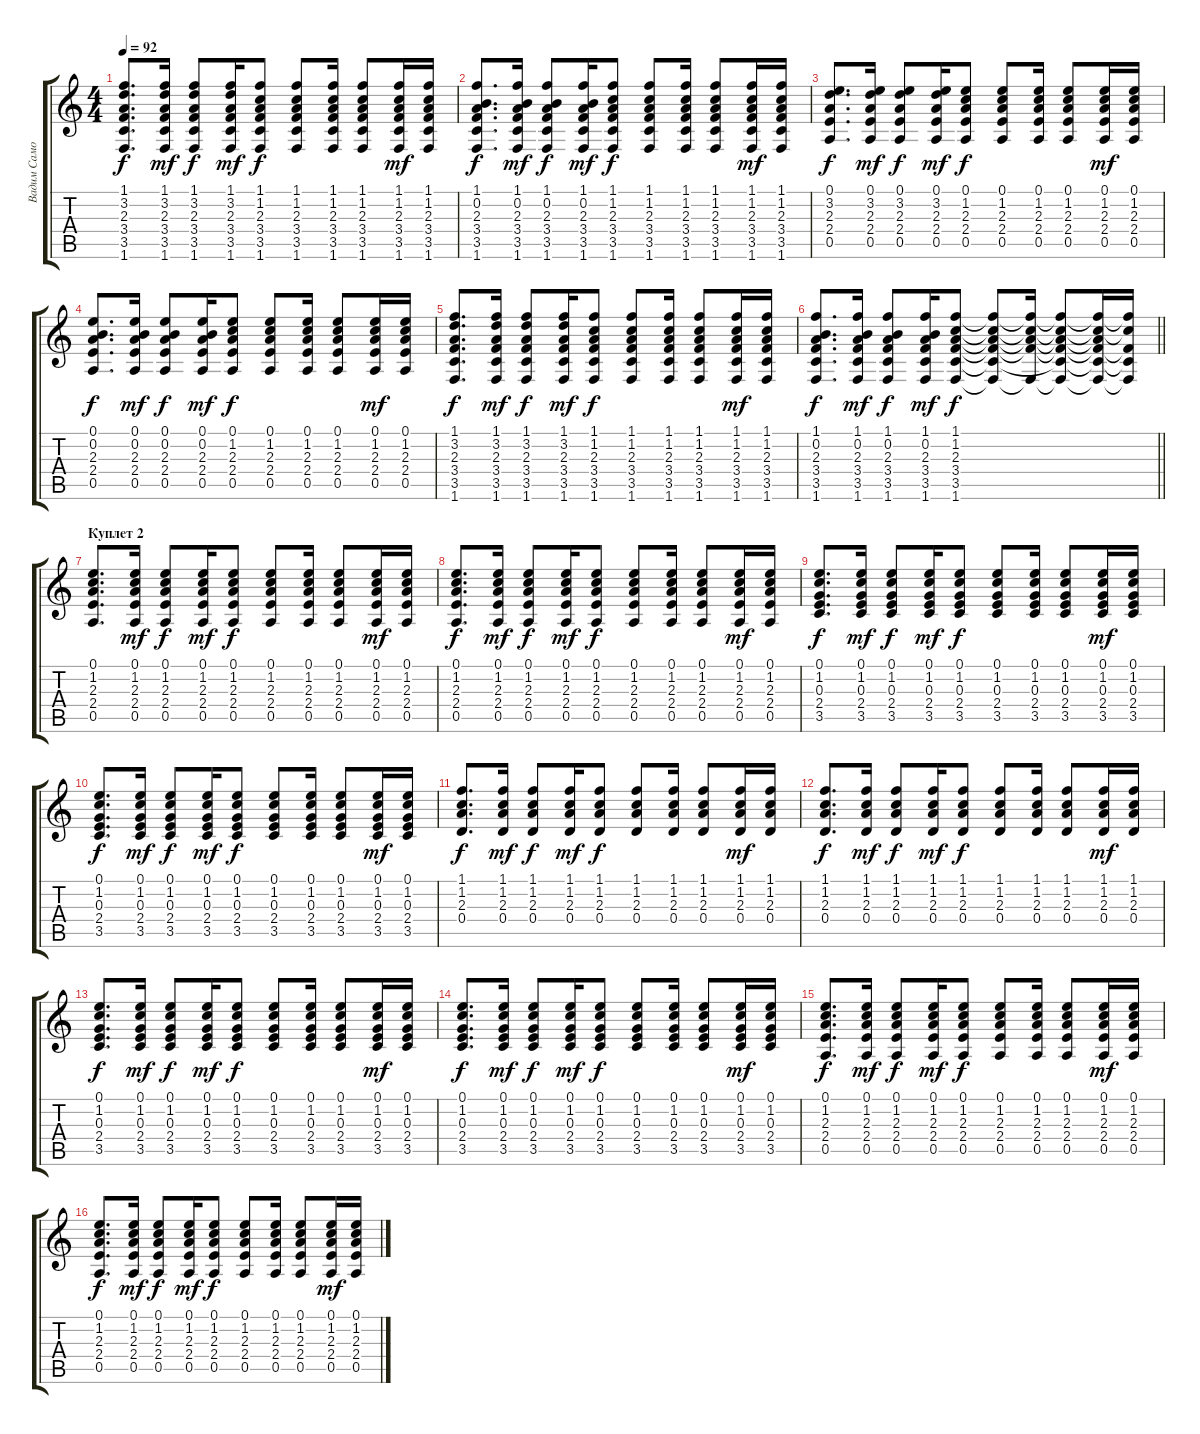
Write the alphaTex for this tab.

\track ("Вадим Самойлов" "Вадим Само") {instrument acousticguitarsteel}
\staff {score tabs}
\tuning (E4 B3 G3 D3 A2 E2) {hide}
\ts (4 4)
\tempo 92
\clef g2
\ks c
(1.1 3.2 2.3 3.4 3.5 1.6).8{d dy f} (1.1 3.2 2.3 3.4 3.5 1.6).16{dy mf} (1.1 3.2 2.3 3.4 3.5 1.6).8{dy f} (1.1 3.2 2.3 3.4 3.5 1.6).16{dy mf} (1.1 1.2 2.3 3.4 3.5 1.6).8{dy f} (1.1 1.2 2.3 3.4 3.5 1.6).8 (1.1 1.2 2.3 3.4 3.5 1.6).16 (1.1 1.2 2.3 3.4 3.5 1.6).8 (1.1 1.2 2.3 3.4 3.5 1.6).16{dy mf} (1.1 1.2 2.3 3.4 3.5 1.6).16 |
(1.1 0.2 2.3 3.4 3.5 1.6).8{d dy f} (1.1 0.2 2.3 3.4 3.5 1.6).16{dy mf} (1.1 0.2 2.3 3.4 3.5 1.6).8{dy f} (1.1 0.2 2.3 3.4 3.5 1.6).16{dy mf} (1.1 1.2 2.3 3.4 3.5 1.6).8{dy f} (1.1 1.2 2.3 3.4 3.5 1.6).8 (1.1 1.2 2.3 3.4 3.5 1.6).16 (1.1 1.2 2.3 3.4 3.5 1.6).8 (1.1 1.2 2.3 3.4 3.5 1.6).16{dy mf} (1.1 1.2 2.3 3.4 3.5 1.6).16 |
(0.1 3.2 2.3 2.4 0.5).8{d dy f} (0.1 3.2 2.3 2.4 0.5).16{dy mf} (0.1 3.2 2.3 2.4 0.5).8{dy f} (0.1 3.2 2.3 2.4 0.5).16{dy mf} (0.1 1.2 2.3 2.4 0.5).8{dy f} (0.1 1.2 2.3 2.4 0.5).8 (0.1 1.2 2.3 2.4 0.5).16 (0.1 1.2 2.3 2.4 0.5).8 (0.1 1.2 2.3 2.4 0.5).16{dy mf} (0.1 1.2 2.3 2.4 0.5).16 |
(0.1 0.2 2.3 2.4 0.5).8{d dy f} (0.1 0.2 2.3 2.4 0.5).16{dy mf} (0.1 0.2 2.3 2.4 0.5).8{dy f} (0.1 0.2 2.3 2.4 0.5).16{dy mf} (0.1 1.2 2.3 2.4 0.5).8{dy f} (0.1 1.2 2.3 2.4 0.5).8 (0.1 1.2 2.3 2.4 0.5).16 (0.1 1.2 2.3 2.4 0.5).8 (0.1 1.2 2.3 2.4 0.5).16{dy mf} (0.1 1.2 2.3 2.4 0.5).16 |
(1.1 3.2 2.3 3.4 3.5 1.6).8{d dy f} (1.1 3.2 2.3 3.4 3.5 1.6).16{dy mf} (1.1 3.2 2.3 3.4 3.5 1.6).8{dy f} (1.1 3.2 2.3 3.4 3.5 1.6).16{dy mf} (1.1 1.2 2.3 3.4 3.5 1.6).8{dy f} (1.1 1.2 2.3 3.4 3.5 1.6).8 (1.1 1.2 2.3 3.4 3.5 1.6).16 (1.1 1.2 2.3 3.4 3.5 1.6).8 (1.1 1.2 2.3 3.4 3.5 1.6).16{dy mf} (1.1 1.2 2.3 3.4 3.5 1.6).16 |
\barLineRight lightlight
(1.1 0.2 2.3 3.4 3.5 1.6).8{d dy f} (1.1 0.2 2.3 3.4 3.5 1.6).16{dy mf} (1.1 0.2 2.3 3.4 3.5 1.6).8{dy f} (1.1 0.2 2.3 3.4 3.5 1.6).16{dy mf} (1.1 1.2 2.3 3.4 3.5 1.6).8{dy f} (1.1{t} 1.2{t} 2.3{t} 3.4{t} 3.5{t} 1.6{t}).8 (1.1{t} 1.2{t} 2.3{t} 3.4{t} 1.6{t}).16 (1.1{t} 1.2{t} 2.3{t} 3.4{t} 3.5{t} 1.6{t}).8 (1.1{t} 1.2{t} 2.3{t} 3.4{t} 3.5{t} 1.6{t}).16 (1.1{t} 1.2{t} 3.4{t} 3.5{t} 1.6{t}).16 |
\section ("" "Куплет 2")
(0.1 1.2 2.3 2.4 0.5).8{d} (0.1 1.2 2.3 2.4 0.5).16{dy mf} (0.1 1.2 2.3 2.4 0.5).8{dy f} (0.1 1.2 2.3 2.4 0.5).16{dy mf} (0.1 1.2 2.3 2.4 0.5).8{dy f} (0.1 1.2 2.3 2.4 0.5).8 (0.1 1.2 2.3 2.4 0.5).16 (0.1 1.2 2.3 2.4 0.5).8 (0.1 1.2 2.3 2.4 0.5).16{dy mf} (0.1 1.2 2.3 2.4 0.5).16 |
(0.1 1.2 2.3 2.4 0.5).8{d dy f} (0.1 1.2 2.3 2.4 0.5).16{dy mf} (0.1 1.2 2.3 2.4 0.5).8{dy f} (0.1 1.2 2.3 2.4 0.5).16{dy mf} (0.1 1.2 2.3 2.4 0.5).8{dy f} (0.1 1.2 2.3 2.4 0.5).8 (0.1 1.2 2.3 2.4 0.5).16 (0.1 1.2 2.3 2.4 0.5).8 (0.1 1.2 2.3 2.4 0.5).16{dy mf} (0.1 1.2 2.3 2.4 0.5).16 |
(0.1 1.2 0.3 2.4 3.5).8{d dy f} (0.1 1.2 0.3 2.4 3.5).16{dy mf} (0.1 1.2 0.3 2.4 3.5).8{dy f} (0.1 1.2 0.3 2.4 3.5).16{dy mf} (0.1 1.2 0.3 2.4 3.5).8{dy f} (0.1 1.2 0.3 2.4 3.5).8 (0.1 1.2 0.3 2.4 3.5).16 (0.1 1.2 0.3 2.4 3.5).8 (0.1 1.2 0.3 2.4 3.5).16{dy mf} (0.1 1.2 0.3 2.4 3.5).16 |
(0.1 1.2 0.3 2.4 3.5).8{d dy f} (0.1 1.2 0.3 2.4 3.5).16{dy mf} (0.1 1.2 0.3 2.4 3.5).8{dy f} (0.1 1.2 0.3 2.4 3.5).16{dy mf} (0.1 1.2 0.3 2.4 3.5).8{dy f} (0.1 1.2 0.3 2.4 3.5).8 (0.1 1.2 0.3 2.4 3.5).16 (0.1 1.2 0.3 2.4 3.5).8 (0.1 1.2 0.3 2.4 3.5).16{dy mf} (0.1 1.2 0.3 2.4 3.5).16 |
(1.1 1.2 2.3 0.4).8{d dy f} (1.1 1.2 2.3 0.4).16{dy mf} (1.1 1.2 2.3 0.4).8{dy f} (1.1 1.2 2.3 0.4).16{dy mf} (1.1 1.2 2.3 0.4).8{dy f} (1.1 1.2 2.3 0.4).8 (1.1 1.2 2.3 0.4).16 (1.1 1.2 2.3 0.4).8 (1.1 1.2 2.3 0.4).16{dy mf} (1.1 1.2 2.3 0.4).16 |
(1.1 1.2 2.3 0.4).8{d dy f} (1.1 1.2 2.3 0.4).16{dy mf} (1.1 1.2 2.3 0.4).8{dy f} (1.1 1.2 2.3 0.4).16{dy mf} (1.1 1.2 2.3 0.4).8{dy f} (1.1 1.2 2.3 0.4).8 (1.1 1.2 2.3 0.4).16 (1.1 1.2 2.3 0.4).8 (1.1 1.2 2.3 0.4).16{dy mf} (1.1 1.2 2.3 0.4).16 |
(0.1 1.2 0.3 2.4 3.5).8{d dy f} (0.1 1.2 0.3 2.4 3.5).16{dy mf} (0.1 1.2 0.3 2.4 3.5).8{dy f} (0.1 1.2 0.3 2.4 3.5).16{dy mf} (0.1 1.2 0.3 2.4 3.5).8{dy f} (0.1 1.2 0.3 2.4 3.5).8 (0.1 1.2 0.3 2.4 3.5).16 (0.1 1.2 0.3 2.4 3.5).8 (0.1 1.2 0.3 2.4 3.5).16{dy mf} (0.1 1.2 0.3 2.4 3.5).16 |
(0.1 1.2 0.3 2.4 3.5).8{d dy f} (0.1 1.2 0.3 2.4 3.5).16{dy mf} (0.1 1.2 0.3 2.4 3.5).8{dy f} (0.1 1.2 0.3 2.4 3.5).16{dy mf} (0.1 1.2 0.3 2.4 3.5).8{dy f} (0.1 1.2 0.3 2.4 3.5).8 (0.1 1.2 0.3 2.4 3.5).16 (0.1 1.2 0.3 2.4 3.5).8 (0.1 1.2 0.3 2.4 3.5).16{dy mf} (0.1 1.2 0.3 2.4 3.5).16 |
(0.1 1.2 2.3 2.4 0.5).8{d dy f} (0.1 1.2 2.3 2.4 0.5).16{dy mf} (0.1 1.2 2.3 2.4 0.5).8{dy f} (0.1 1.2 2.3 2.4 0.5).16{dy mf} (0.1 1.2 2.3 2.4 0.5).8{dy f} (0.1 1.2 2.3 2.4 0.5).8 (0.1 1.2 2.3 2.4 0.5).16 (0.1 1.2 2.3 2.4 0.5).8 (0.1 1.2 2.3 2.4 0.5).16{dy mf} (0.1 1.2 2.3 2.4 0.5).16 |
(0.1 1.2 2.3 2.4 0.5).8{d dy f} (0.1 1.2 2.3 2.4 0.5).16{dy mf} (0.1 1.2 2.3 2.4 0.5).8{dy f} (0.1 1.2 2.3 2.4 0.5).16{dy mf} (0.1 1.2 2.3 2.4 0.5).8{dy f} (0.1 1.2 2.3 2.4 0.5).8 (0.1 1.2 2.3 2.4 0.5).16 (0.1 1.2 2.3 2.4 0.5).8 (0.1 1.2 2.3 2.4 0.5).16{dy mf} (0.1 1.2 2.3 2.4 0.5).16
